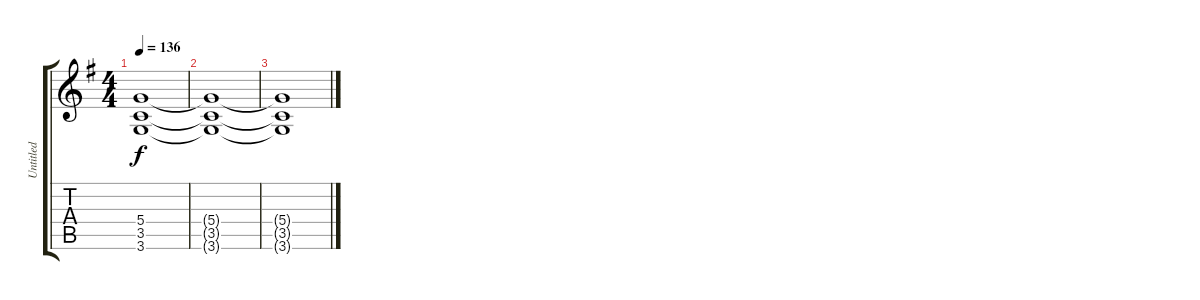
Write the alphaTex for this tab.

\track ("Untitled" "Untitled") {instrument distortionguitar}
\staff {score tabs}
\tuning (E4 B3 G3 D3 A2 E2) {hide}
\ts (4 4)
\tempo 136
\clef g2
\ks g
(5.4{t} 3.5{t} 3.6{t}).1{dy f} |
(5.4{t} 3.5{t} 3.6{t}).1 |
(5.4{t} 3.5{t} 3.6{t}).1
